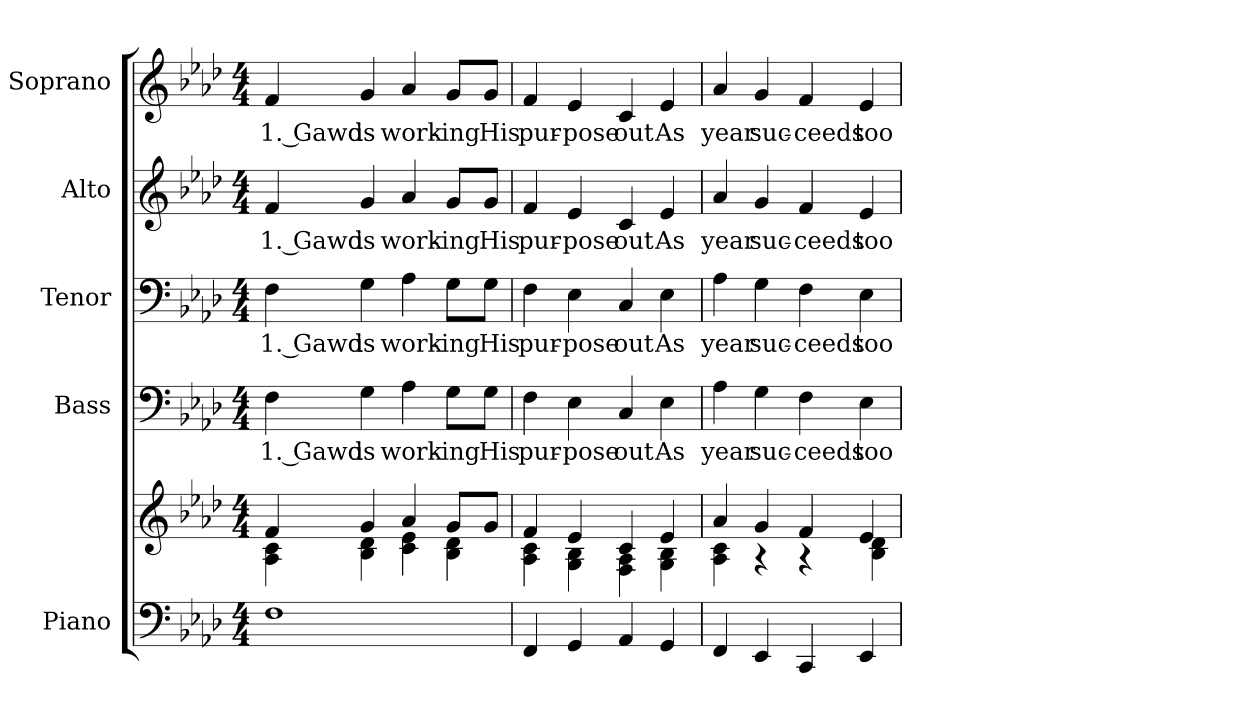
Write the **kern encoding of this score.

**kern	**kern	**kern	**text	**kern	**text	**kern	**text	**kern	**text
*part5	*part5	*part4	*part4	*part3	*part3	*part2	*part2	*part1	*part1
*staff6	*staff5	*staff4	*staff4	*staff3	*staff3	*staff2	*staff2	*staff1	*staff1
*I"Piano	*	*I"Bass	*	*I"Tenor	*	*I"Alto	*	*I"Soprano	*
*I'Pno.	*	*I'B.	*	*I'T.	*	*I'A.	*	*I'S.	*
!!LO:PB:g=z
*clefF4	*clefG2	*clefF4	*	*clefF4	*	*clefG2	*	*clefG2	*
*k[b-e-a-d-]	*k[b-e-a-d-]	*k[b-e-a-d-]	*	*k[b-e-a-d-]	*	*k[b-e-a-d-]	*	*k[b-e-a-d-]	*
*A-:	*A-:	*A-:	*	*A-:	*	*A-:	*	*A-:	*
*M4/4	*M4/4	*M4/4	*	*M4/4	*	*M4/4	*	*M4/4	*
*MM130	*MM130	*MM130	*	*MM130	*	*MM130	*	*MM130	*
=1	=1	=1	=1	=1	=1	=1	=1	=1	=1
*	*^	*	*	*	*	*	*	*	*
!	!	!	!	!LO:LY:b:color=#000000	!	!	!	!	!	!
!	!	!	!	!	!	!LO:LY:b:color=#000000	!	!	!	!
!	!	!	!	!	!	!	!	!LO:LY:b:color=#000000	!	!
!	!	!	!	!	!	!	!	!	!	!LO:LY:b:color=#000000
1Fi	4fi/	4A-i\ 4ci	4Fi\	1. Gawd	4Fi\	1. Gawd	4fi/	1. Gawd	4fi/	1. Gawd
!	!	!	!	!LO:LY:b:color=#000000	!	!	!	!	!	!
!	!	!	!	!	!	!LO:LY:b:color=#000000	!	!	!	!
!	!	!	!	!	!	!	!	!LO:LY:b:color=#000000	!	!
!	!	!	!	!	!	!	!	!	!	!LO:LY:b:color=#000000
.	4gi/	4B-i\ 4d-i	4Gi\	is	4Gi\	is	4gi/	is	4gi/	is
!	!	!	!	!LO:LY:b:color=#000000	!	!	!	!	!	!
!	!	!	!	!	!	!LO:LY:b:color=#000000	!	!	!	!
!	!	!	!	!	!	!	!	!LO:LY:b:color=#000000	!	!
!	!	!	!	!	!	!	!	!	!	!LO:LY:b:color=#000000
.	4a-i/	4ci\ 4e-i	4A-i\	work-	4A-i\	work-	4a-i/	work-	4a-i/	work-
!	!	!	!	!LO:LY:b:color=#000000	!	!	!	!	!	!
!	!	!	!	!	!	!LO:LY:b:color=#000000	!	!	!	!
!	!	!	!	!	!	!	!	!LO:LY:b:color=#000000	!	!
!	!	!	!	!	!	!	!	!	!	!LO:LY:b:color=#000000
.	8gi/L	4B-i\ 4d-i	8Gi\L	-ing	8Gi\L	-ing	8gi/L	-ing	8gi/L	-ing
!	!	!	!	!LO:LY:b:color=#000000	!	!	!	!	!	!
!	!	!	!	!	!	!LO:LY:b:color=#000000	!	!	!	!
!	!	!	!	!	!	!	!	!LO:LY:b:color=#000000	!	!
!	!	!	!	!	!	!	!	!	!	!LO:LY:b:color=#000000
.	8gi/J	.	8Gi\J	His	8Gi\J	His	8gi/J	His	8gi/J	His
=2	=2	=2	=2	=2	=2	=2	=2	=2	=2	=2
!	!	!	!	!LO:LY:b:color=#000000	!	!	!	!	!	!
!	!	!	!	!	!	!LO:LY:b:color=#000000	!	!	!	!
!	!	!	!	!	!	!	!	!LO:LY:b:color=#000000	!	!
!	!	!	!	!	!	!	!	!	!	!LO:LY:b:color=#000000
4FFi/	4fi/	4A-i\ 4ci	4Fi\	pur-	4Fi\	pur-	4fi/	pur-	4fi/	pur-
!	!	!	!	!LO:LY:b:color=#000000	!	!	!	!	!	!
!	!	!	!	!	!	!LO:LY:b:color=#000000	!	!	!	!
!	!	!	!	!	!	!	!	!LO:LY:b:color=#000000	!	!
!	!	!	!	!	!	!	!	!	!	!LO:LY:b:color=#000000
4GGi/	4e-i/	4Gi\ 4B-i	4E-i\	-pose	4E-i\	-pose	4e-i/	-pose	4e-i/	-pose
!	!	!	!	!LO:LY:b:color=#000000	!	!	!	!	!	!
!	!	!	!	!	!	!LO:LY:b:color=#000000	!	!	!	!
!	!	!	!	!	!	!	!	!LO:LY:b:color=#000000	!	!
!	!	!	!	!	!	!	!	!	!	!LO:LY:b:color=#000000
4AA-i/	4ci/	4Fi\ 4A-i	4Ci/	out	4Ci/	out	4ci/	out	4ci/	out
!	!	!	!	!LO:LY:b:color=#000000	!	!	!	!	!	!
!	!	!	!	!	!	!LO:LY:b:color=#000000	!	!	!	!
!	!	!	!	!	!	!	!	!LO:LY:b:color=#000000	!	!
!	!	!	!	!	!	!	!	!	!	!LO:LY:b:color=#000000
4GGi/	4e-i/	4Gi\ 4B-i	4E-i\	As	4E-i\	As	4e-i/	As	4e-i/	As
!!LO:PB:g=z
=3	=3	=3	=3	=3	=3	=3	=3	=3	=3	=3
!	!	!	!	!LO:LY:b:color=#000000	!	!	!	!	!	!
!	!	!	!	!	!	!LO:LY:b:color=#000000	!	!	!	!
!	!	!	!	!	!	!	!	!LO:LY:b:color=#000000	!	!
!	!	!	!	!	!	!	!	!	!	!LO:LY:b:color=#000000
4FFi/	4a-i/	4A-i\ 4ci	4A-i\	year	4A-i\	year	4a-i/	year	4a-i/	year
!	!	!	!	!LO:LY:b:color=#000000	!	!	!	!	!	!
!	!	!	!	!	!	!LO:LY:b:color=#000000	!	!	!	!
!	!	!	!	!	!	!	!	!LO:LY:b:color=#000000	!	!
!	!	!	!	!	!	!	!	!	!	!LO:LY:b:color=#000000
4EE-i/	4gi/	4r	4Gi\	suc-	4Gi\	suc-	4gi/	suc-	4gi/	suc-
!	!	!	!	!LO:LY:b:color=#000000	!	!	!	!	!	!
!	!	!	!	!	!	!LO:LY:b:color=#000000	!	!	!	!
!	!	!	!	!	!	!	!	!LO:LY:b:color=#000000	!	!
!	!	!	!	!	!	!	!	!	!	!LO:LY:b:color=#000000
4CCi/	4fi/	4r	4Fi\	-ceeds	4Fi\	-ceeds	4fi/	-ceeds	4fi/	-ceeds
!	!	!	!	!LO:LY:b:color=#000000	!	!	!	!	!	!
!	!	!	!	!	!	!LO:LY:b:color=#000000	!	!	!	!
!	!	!	!	!	!	!	!	!LO:LY:b:color=#000000	!	!
!	!	!	!	!	!	!	!	!	!	!LO:LY:b:color=#000000
4EE-i/	4e-i/	4B-i\ 4d-i	4E-i\	too	4E-i\	too	4e-i/	too	4e-i/	too
*	*v	*v	*	*	*	*	*	*	*	*
=	=	=	=	=	=	=	=	=	=
*-	*-	*-	*-	*-	*-	*-	*-	*-	*-
